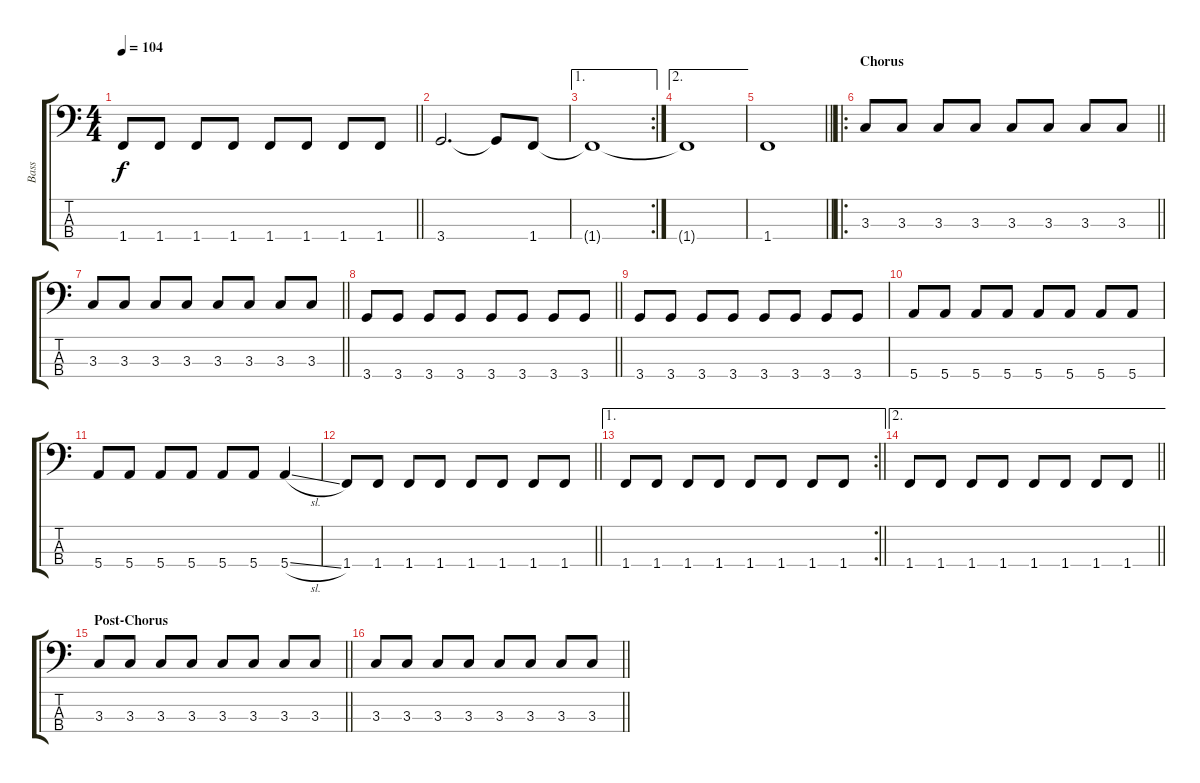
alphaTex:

\track ("Bass" "Bass") {instrument electricbassfinger}
\staff {score tabs}
\tuning (G2 D2 A1 E1) {hide}
\ts (4 4)
\tempo 104
\clef f4
\barLineRight lightlight
\ks c
1.4.8{dy f} 1.4.8 1.4.8 1.4.8 1.4.8 1.4.8 1.4.8 1.4.8 |
3.4.2{d} 3.4{t}.8 1.4.8 |
\ae 1
\rc 2
1.4{t}.1 |
\ae 2
1.4{t}.1 |
\barLineRight lightlight
1.4.1 |
\ro
\section ("" "Chorus")
\barLineRight lightlight
3.3.8 3.3.8 3.3.8 3.3.8 3.3.8 3.3.8 3.3.8 3.3.8 |
\barLineRight lightlight
3.3.8 3.3.8 3.3.8 3.3.8 3.3.8 3.3.8 3.3.8 3.3.8 |
\barLineRight lightlight
3.4.8 3.4.8 3.4.8 3.4.8 3.4.8 3.4.8 3.4.8 3.4.8 |
3.4.8 3.4.8 3.4.8 3.4.8 3.4.8 3.4.8 3.4.8 3.4.8 |
5.4.8 5.4.8 5.4.8 5.4.8 5.4.8 5.4.8 5.4.8 5.4.8 |
5.4.8 5.4.8 5.4.8 5.4.8 5.4.8 5.4.8 5.4{sl}.4 |
\barLineRight lightlight
1.4.8 1.4.8 1.4.8 1.4.8 1.4.8 1.4.8 1.4.8 1.4.8 |
\ae 1
\rc 2
\barLineRight lightlight
1.4.8 1.4.8 1.4.8 1.4.8 1.4.8 1.4.8 1.4.8 1.4.8 |
\ae 2
\barLineRight lightlight
1.4.8 1.4.8 1.4.8 1.4.8 1.4.8 1.4.8 1.4.8 1.4.8 |
\section ("" "Post-Chorus")
\barLineRight lightlight
3.3.8 3.3.8 3.3.8 3.3.8 3.3.8 3.3.8 3.3.8 3.3.8 |
\barLineRight lightlight
3.3.8 3.3.8 3.3.8 3.3.8 3.3.8 3.3.8 3.3.8 3.3.8
